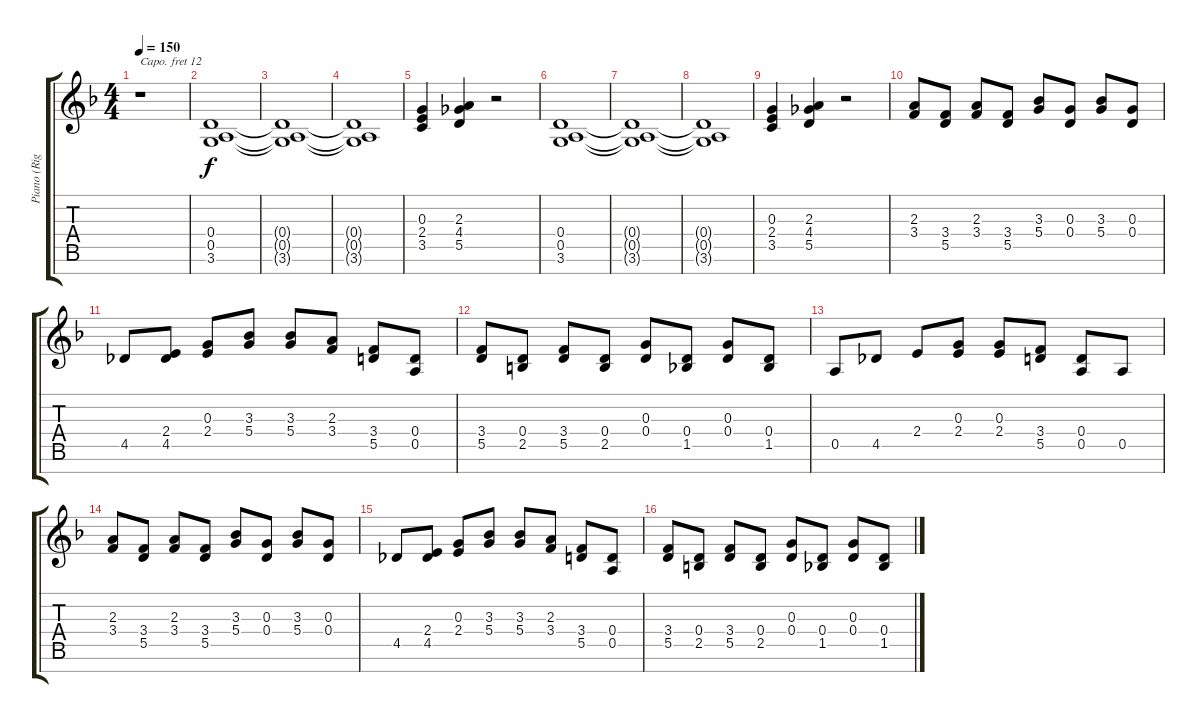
\track ("Piano (Right Hand)" "Piano (Rig") {instrument acousticgrandpiano}
\staff {score tabs}
\capo 12
\tuning (E4 B3 G3 D3 A2 E2 B1) {hide}
\ts (4 4)
\tempo 150
\clef g2
\ks f
r.1{dy f instrument acousticgrandpiano} |
(0.4 0.5 3.6).1 |
(0.4{t} 0.5{t} 3.6{t}).1 |
(0.4{t} 0.5{t} 3.6{t}).1 |
(0.3 2.4 3.5).4 (2.3 4.4 5.5).4 r.2 |
(0.4 0.5 3.6).1 |
(0.4{t} 0.5{t} 3.6{t}).1 |
(0.4{t} 0.5{t} 3.6{t}).1 |
(0.3 2.4 3.5).4 (2.3 4.4 5.5).4 r.2 |
(2.3 3.4).8 (3.4 5.5).8 (2.3 3.4).8 (3.4 5.5).8 (3.3 5.4).8 (0.3 0.4).8 (3.3 5.4).8 (0.3 0.4).8 |
4.5.8 (2.4 4.5).8 (0.3 2.4).8 (3.3 5.4).8 (3.3 5.4).8 (2.3 3.4).8 (3.4 5.5).8 (0.4 0.5).8 |
(3.4 5.5).8 (0.4 2.5).8 (3.4 5.5).8 (0.4 2.5).8 (0.3 0.4).8 (0.4 1.5).8 (0.3 0.4).8 (0.4 1.5).8 |
0.5.8 4.5.8 2.4.8 (0.3 2.4).8 (0.3 2.4).8 (3.4 5.5).8 (0.4 0.5).8 0.5.8 |
(2.3 3.4).8 (3.4 5.5).8 (2.3 3.4).8 (3.4 5.5).8 (3.3 5.4).8 (0.3 0.4).8 (3.3 5.4).8 (0.3 0.4).8 |
4.5.8 (2.4 4.5).8 (0.3 2.4).8 (3.3 5.4).8 (3.3 5.4).8 (2.3 3.4).8 (3.4 5.5).8 (0.4 0.5).8 |
(3.4 5.5).8 (0.4 2.5).8 (3.4 5.5).8 (0.4 2.5).8 (0.3 0.4).8 (0.4 1.5).8 (0.3 0.4).8 (0.4 1.5).8
